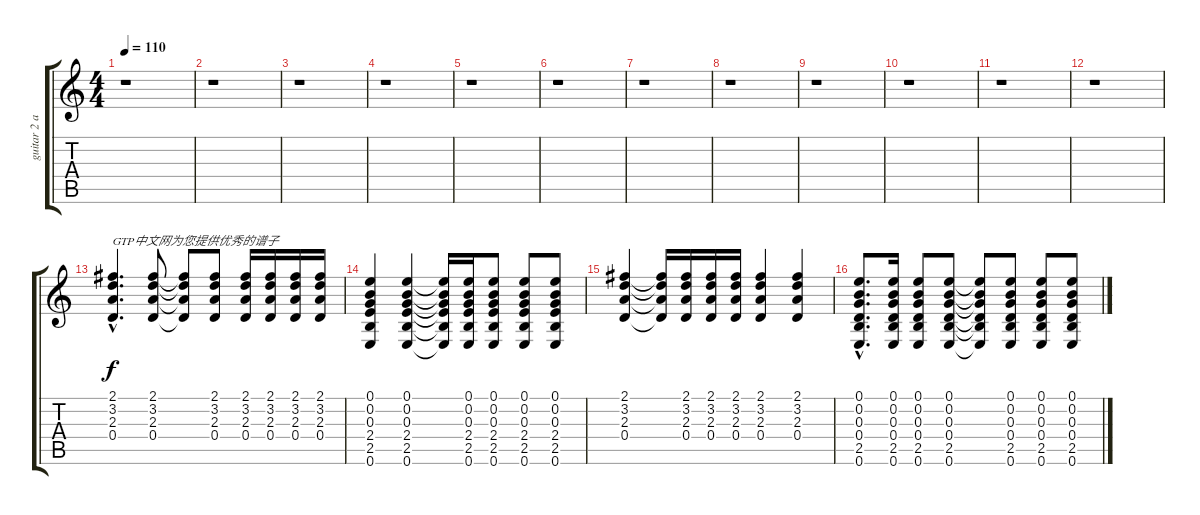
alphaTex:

\track ("guitar 2 acous." "guitar 2 a") {instrument acousticguitarsteel}
\staff {score tabs}
\tuning (E4 B3 G3 D3 A2 E2) {hide}
\ts (4 4)
\tempo 110
\clef g2
\ks c
r.1{dy f instrument acousticguitarsteel} |
r.1 |
r.1 |
r.1 |
r.1 |
r.1 |
r.1 |
r.1 |
r.1 |
r.1 |
r.1 |
r.1 |
(2.1{hac} 3.2{hac} 2.3{hac} 0.4{hac}).4{d txt "GTP中文网为您提供优秀的谱子"} (2.1 3.2 2.3 0.4).8 (2.1{t} 3.2{t} 2.3{t} 0.4{t}).8 (2.1 3.2 2.3 0.4).8 (2.1 3.2 2.3 0.4).16 (2.1 3.2 2.3 0.4).16 (2.1 3.2 2.3 0.4).16 (2.1 3.2 2.3 0.4).16 |
(0.1 0.2 0.3 2.4 2.5 0.6).4 (0.1 0.2 0.3 2.4 2.5 0.6).4 (0.1{t} 0.2{t} 0.3{t} 2.4{t} 2.5{t} 0.6{t}).16 (0.1 0.2 0.3 2.4 2.5 0.6).16 (0.1 0.2 0.3 2.4 2.5 0.6).8 (0.1 0.2 0.3 2.4 2.5 0.6).8 (0.1 0.2 0.3 2.4 2.5 0.6).8 |
(2.1 3.2 2.3 0.4).4 (2.1{t} 3.2{t} 2.3{t} 0.4{t}).16 (2.1 3.2 2.3 0.4).16 (2.1 3.2 2.3 0.4).16 (2.1 3.2 2.3 0.4).16 (2.1 3.2 2.3 0.4).4 (2.1 3.2 2.3 0.4).4 |
(0.1{hac} 0.2{hac} 0.3{hac} 0.4{hac} 2.5{hac} 0.6{hac}).8{d} (0.1 0.2 0.3 0.4 2.5 0.6).16 (0.1 0.2 0.3 0.4 2.5 0.6).8 (0.1 0.2 0.3 0.4 2.5 0.6).8 (0.1{t} 0.2{t} 0.3{t} 0.4{t} 2.5{t} 0.6{t}).8 (0.1 0.2 0.3 0.4 2.5 0.6).8 (0.1 0.2 0.3 0.4 2.5 0.6).8 (0.1 0.2 0.3 0.4 2.5 0.6).8
